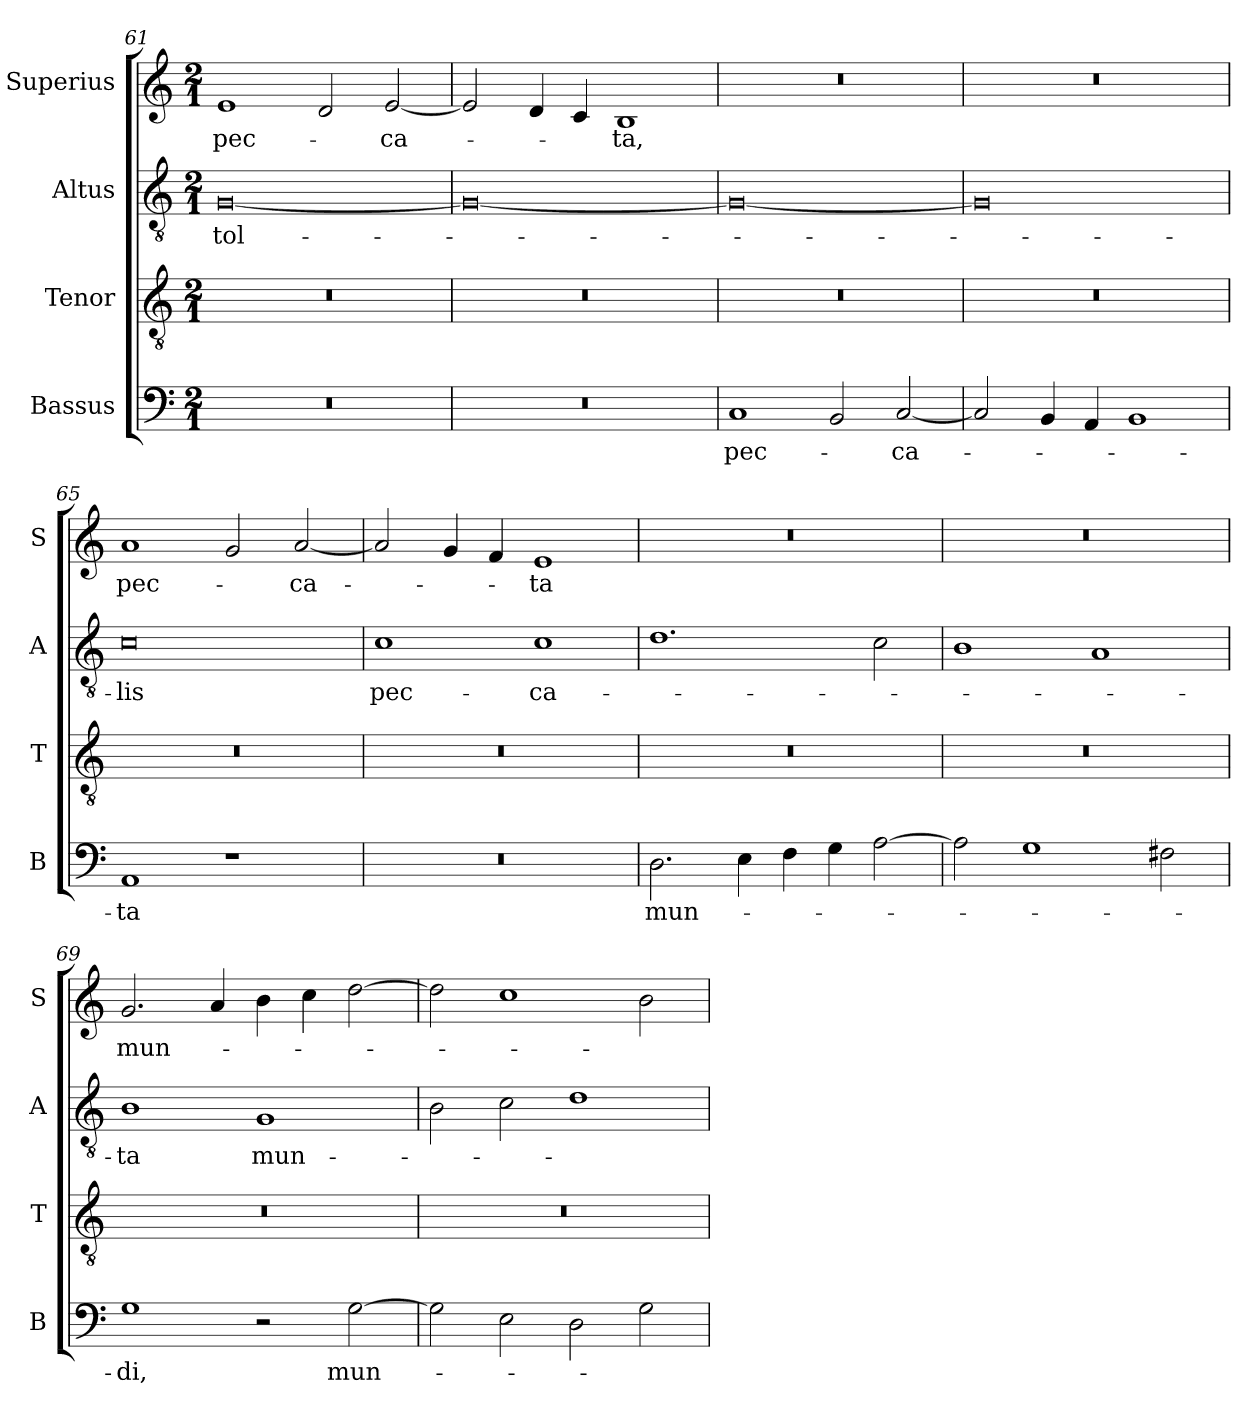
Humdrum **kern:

**kern	**text	**kern	**kern	**text	**kern	**text
*part4	*part4	*part3	*part2	*part2	*part1	*part1
*staff4	*staff4	*staff3	*staff2	*staff2	*staff1	*staff1
*I"Bassus	*	*I"Tenor	*I"Altus	*	*I"Superius	*
*I'B	*	*I'T	*I'A	*	*I'S	*
*clefF4	*	*clefGv2	*clefGv2	*	*clefG2	*
*k[]	*	*k[]	*k[]	*	*k[]	*
*M2/1	*	*M2/1	*M2/1	*	*M2/1	*
=61	=61	=61	=61	=61	=61	=61
!	!	!	!	!	!	!LO:LY:i
0r	.	0r	[0G	tol-	1e	pec-
.	.	.	.	.	2d	.
!	!	!	!	!	!	!LO:LY:i
.	.	.	.	.	[2e	-ca-
=62	=62	=62	=62	=62	=62	=62
0r	.	0r	0G_	.	2e]	.
.	.	.	.	.	4d	.
.	.	.	.	.	4c	.
!	!	!	!	!	!	!LO:LY:i
.	.	.	.	.	1B	-ta,
=63	=63	=63	=63	=63	=63	=63
1C	pec-	0r	0G_	.	0r	.
2BB	.	.	.	.	.	.
[2C	-ca-	.	.	.	.	.
=64	=64	=64	=64	=64	=64	=64
2C]	.	0r	0G]	.	0r	.
4BB	.	.	.	.	.	.
4AA	.	.	.	.	.	.
1BB	.	.	.	.	.	.
=65	=65	=65	=65	=65	=65	=65
1AA	-ta	0r	0c	-lis	1a	pec-
1r	.	.	.	.	2g	.
.	.	.	.	.	[2a	-ca-
=66	=66	=66	=66	=66	=66	=66
0r	.	0r	1c	pec-	2a]	.
.	.	.	.	.	4g	.
.	.	.	.	.	4f	.
.	.	.	1c	-ca-	1e	-ta
=67	=67	=67	=67	=67	=67	=67
2.D	mun-	0r	1.d	.	0r	.
4E	.	.	.	.	.	.
4F	.	.	.	.	.	.
4G	.	.	.	.	.	.
[2A	.	.	2c	.	.	.
=68	=68	=68	=68	=68	=68	=68
2A]	.	0r	1B	.	0r	.
1G	.	.	.	.	.	.
.	.	.	1A	.	.	.
2F#i	.	.	.	.	.	.
=69	=69	=69	=69	=69	=69	=69
1G	-di,	0r	1B	-ta	2.g	mun-
.	.	.	.	.	4a	.
2r	.	.	1G	mun-	4b	.
.	.	.	.	.	4cc	.
!	!LO:LY:i	!	!	!	!	!
[2G	mun-	.	.	.	[2dd	.
=70	=70	=70	=70	=70	=70	=70
2G]	.	0r	2B	.	2dd]	.
2E	.	.	2c	.	1cc	.
2D	.	.	1d	.	.	.
2G	.	.	.	.	2b	.
=	=	=	=	=	=	=
*-	*-	*-	*-	*-	*-	*-
